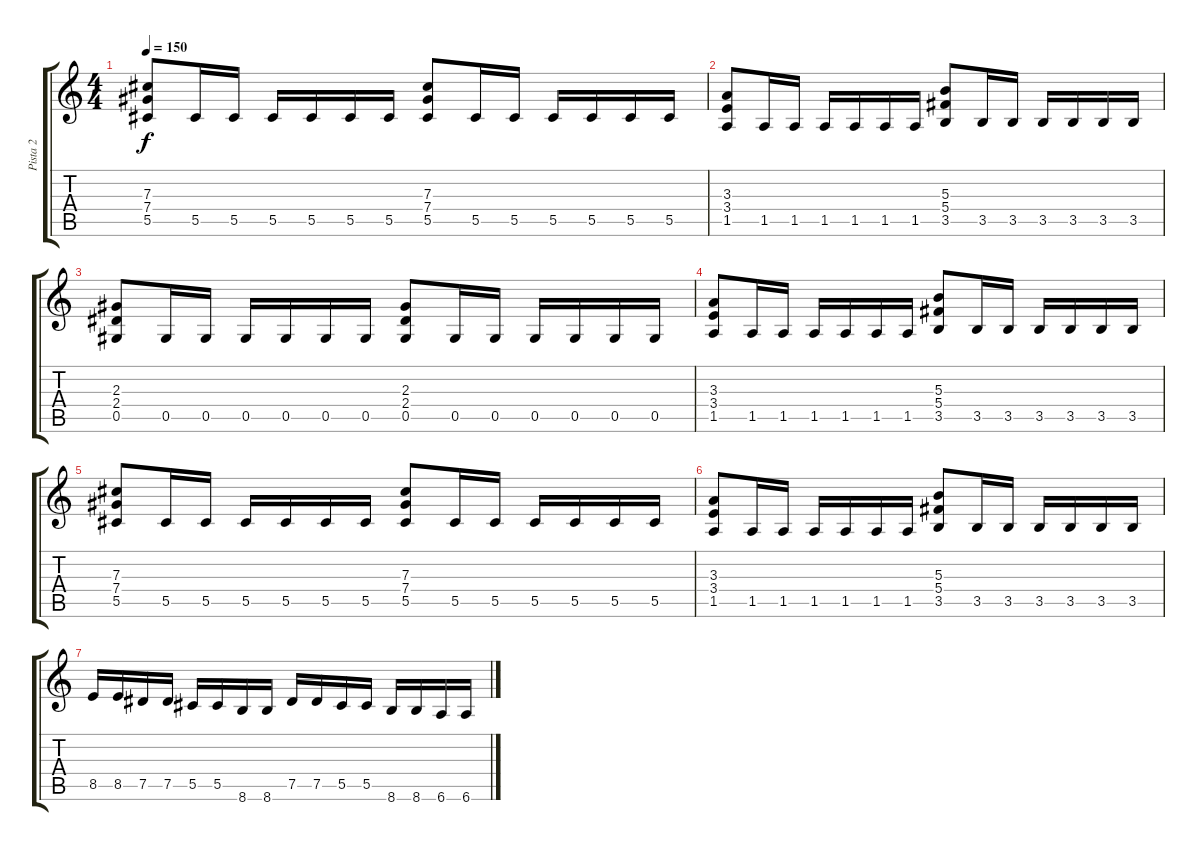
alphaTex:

\track ("Pista 2" "Pista 2") {instrument distortionguitar}
\staff {score tabs}
\tuning (Eb4 Bb3 Gb3 Db3 Ab2 Eb2) {hide}
\ts (4 4)
\tempo 150
\clef g2
\ks c
(7.3 7.4 5.5).8{dy f} 5.5.16 5.5.16 5.5.16 5.5.16 5.5.16 5.5.16 (7.3 7.4 5.5).8 5.5.16 5.5.16 5.5.16 5.5.16 5.5.16 5.5.16 |
(3.3 3.4 1.5).8 1.5.16 1.5.16 1.5.16 1.5.16 1.5.16 1.5.16 (5.3 5.4 3.5).8 3.5.16 3.5.16 3.5.16 3.5.16 3.5.16 3.5.16 |
(2.3 2.4 0.5).8 0.5.16 0.5.16 0.5.16 0.5.16 0.5.16 0.5.16 (2.3 2.4 0.5).8 0.5.16 0.5.16 0.5.16 0.5.16 0.5.16 0.5.16 |
(3.3 3.4 1.5).8 1.5.16 1.5.16 1.5.16 1.5.16 1.5.16 1.5.16 (5.3 5.4 3.5).8 3.5.16 3.5.16 3.5.16 3.5.16 3.5.16 3.5.16 |
(7.3 7.4 5.5).8 5.5.16 5.5.16 5.5.16 5.5.16 5.5.16 5.5.16 (7.3 7.4 5.5).8 5.5.16 5.5.16 5.5.16 5.5.16 5.5.16 5.5.16 |
(3.3 3.4 1.5).8 1.5.16 1.5.16 1.5.16 1.5.16 1.5.16 1.5.16 (5.3 5.4 3.5).8 3.5.16 3.5.16 3.5.16 3.5.16 3.5.16 3.5.16 |
8.5.16 8.5.16 7.5.16 7.5.16 5.5.16 5.5.16 8.6.16 8.6.16 7.5.16 7.5.16 5.5.16 5.5.16 8.6.16 8.6.16 6.6.16 6.6.16
